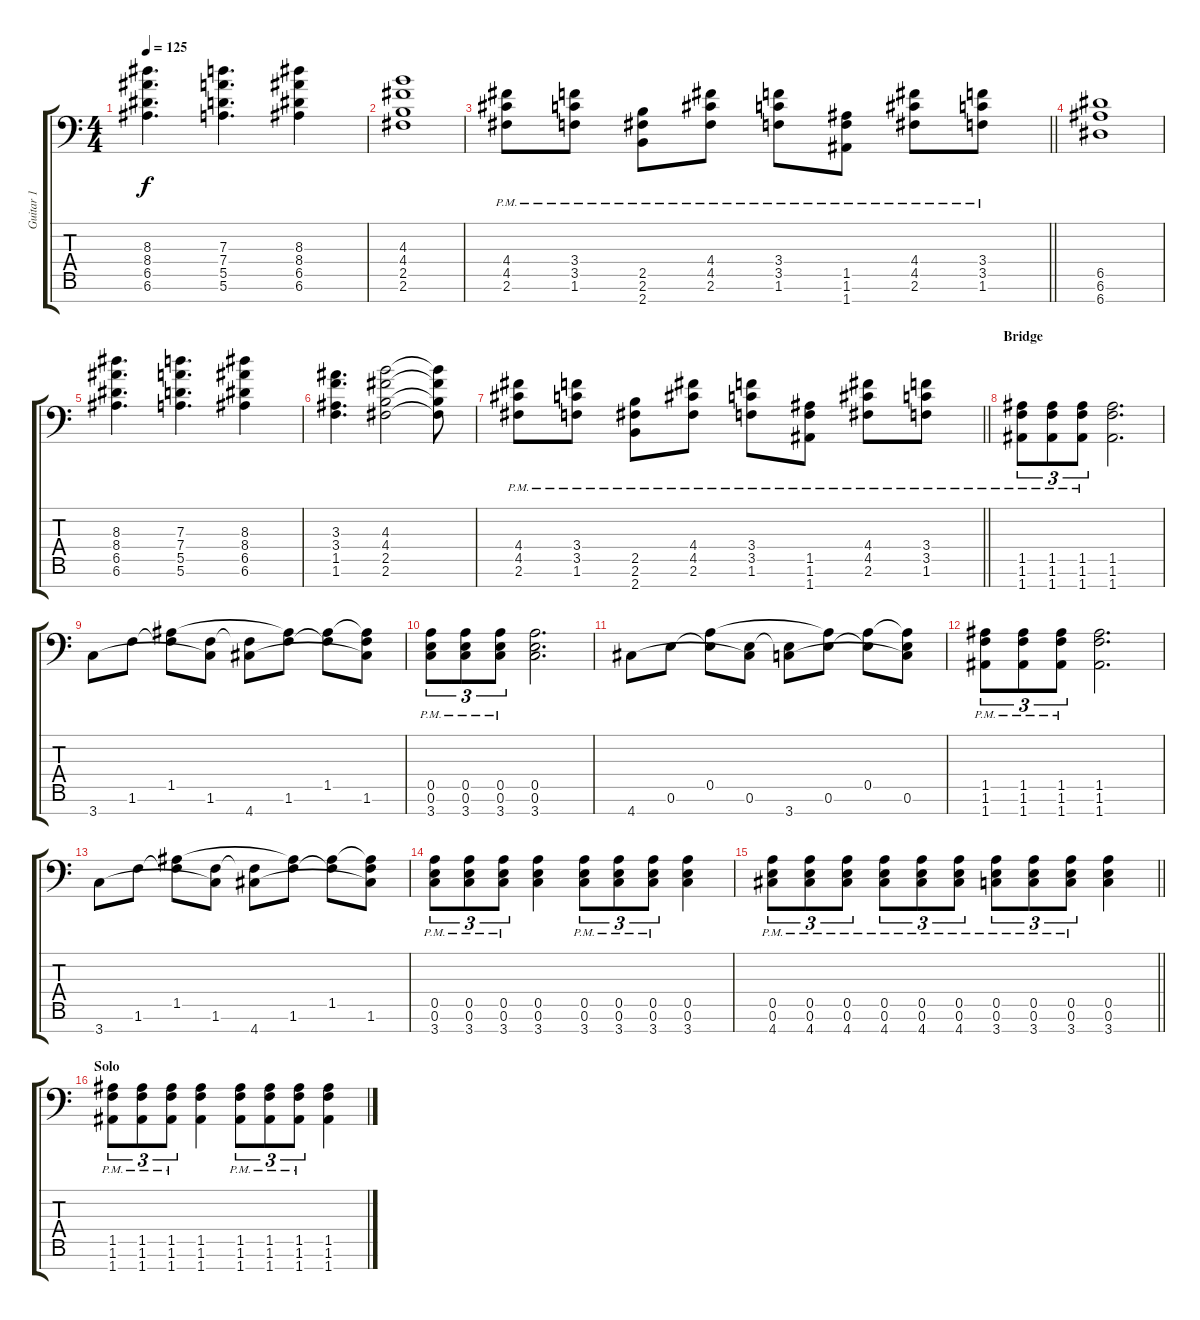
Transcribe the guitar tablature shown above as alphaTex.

\track ("Guitar 1" "Guitar 1") {instrument overdrivenguitar}
\staff {score tabs}
\tuning (E4 B3 G3 D3 A2 E2 A1) {hide}
\ts (4 4)
\tempo 125
\clef f4
\ks c
(8.3 8.4 6.5 6.6).4{d dy f} (7.3 7.4 5.5 5.6).4{d} (8.3 8.4 6.5 6.6).4 |
(4.3 4.4 2.5 2.6).1 |
\barLineRight lightlight
(4.4{pm} 4.5{pm} 2.6{pm}).8 (3.4{pm} 3.5{pm} 1.6{pm}).8 (2.5{pm} 2.6{pm} 2.7{pm}).8 (4.4{pm} 4.5{pm} 2.6{pm}).8 (3.4{pm} 3.5{pm} 1.6{pm}).8 (1.5{pm} 1.6{pm} 1.7{pm}).8 (4.4{pm} 4.5{pm} 2.6{pm}).8 (3.4{pm} 3.5{pm} 1.6{pm}).8 |
(6.5 6.6 6.7).1 |
(8.3 8.4 6.5 6.6).4{d} (7.3 7.4 5.5 5.6).4{d} (8.3 8.4 6.5 6.6).4 |
(3.3 3.4 1.5 1.6).4{d} (4.3 4.4 2.5 2.6).2 (4.3{t} 4.4{t} 2.5{t} 2.6{t}).8 |
\barLineRight lightlight
(4.4{pm} 4.5{pm} 2.6{pm}).8 (3.4{pm} 3.5{pm} 1.6{pm}).8 (2.5{pm} 2.6{pm} 2.7{pm}).8 (4.4{pm} 4.5{pm} 2.6{pm}).8 (3.4{pm} 3.5{pm} 1.6{pm}).8 (1.5{pm} 1.6{pm} 1.7{pm}).8 (4.4{pm} 4.5{pm} 2.6{pm}).8 (3.4{pm} 3.5{pm} 1.6{pm}).8 |
\section ("" "Bridge")
(1.5{pm} 1.6{pm} 1.7{pm}).8{tu (3 2)} (1.5{pm} 1.6{pm} 1.7{pm}).8{tu (3 2)} (1.5{pm} 1.6{pm} 1.7{pm}).8{tu (3 2)} (1.5 1.6 1.7).2{d} |
3.7.8 1.6.8 (1.5 1.6{t}).8 (1.6 3.7{t}).8 (1.6{t} 4.7).8 (1.5{t} 1.6).8 (1.5 1.6{t}).8 (1.5{t} 1.6 4.7{t}).8 |
(0.5{pm} 0.6{pm} 3.7{pm}).8{tu (3 2)} (0.5{pm} 0.6{pm} 3.7{pm}).8{tu (3 2)} (0.5{pm} 0.6{pm} 3.7{pm}).8{tu (3 2)} (0.5 0.6 3.7).2{d} |
4.7.8 0.6.8 (0.5 0.6{t}).8 (0.6 4.7{t}).8 (0.6{t} 3.7).8 (0.5{t} 0.6).8 (0.5 0.6{t}).8 (0.5{t} 0.6 3.7{t}).8 |
(1.5{pm} 1.6{pm} 1.7{pm}).8{tu (3 2)} (1.5{pm} 1.6{pm} 1.7{pm}).8{tu (3 2)} (1.5{pm} 1.6{pm} 1.7{pm}).8{tu (3 2)} (1.5 1.6 1.7).2{d} |
3.7.8 1.6.8 (1.5 1.6{t}).8 (1.6 3.7{t}).8 (1.6{t} 4.7).8 (1.5{t} 1.6).8 (1.5 1.6{t}).8 (1.5{t} 1.6 4.7{t}).8 |
(0.5{pm} 0.6{pm} 3.7{pm}).8{tu (3 2)} (0.5{pm} 0.6{pm} 3.7{pm}).8{tu (3 2)} (0.5{pm} 0.6{pm} 3.7{pm}).8{tu (3 2)} (0.5 0.6 3.7).4 (0.5{pm} 0.6{pm} 3.7{pm}).8{tu (3 2)} (0.5{pm} 0.6{pm} 3.7{pm}).8{tu (3 2)} (0.5{pm} 0.6{pm} 3.7{pm}).8{tu (3 2)} (0.5 0.6 3.7).4 |
\barLineRight lightlight
(0.5{pm} 0.6{pm} 4.7{pm}).8{tu (3 2)} (0.5{pm} 0.6{pm} 4.7{pm}).8{tu (3 2)} (0.5{pm} 0.6{pm} 4.7{pm}).8{tu (3 2)} (0.5{pm} 0.6{pm} 4.7{pm}).8{tu (3 2)} (0.5{pm} 0.6{pm} 4.7{pm}).8{tu (3 2)} (0.5{pm} 0.6{pm} 4.7{pm}).8{tu (3 2)} (0.5{pm} 0.6{pm} 3.7{pm}).8{tu (3 2)} (0.5{pm} 0.6{pm} 3.7{pm}).8{tu (3 2)} (0.5{pm} 0.6{pm} 3.7{pm}).8{tu (3 2)} (0.5 0.6 3.7).4 |
\section ("" "Solo")
(1.5{pm} 1.6{pm} 1.7{pm}).8{tu (3 2)} (1.5{pm} 1.6{pm} 1.7{pm}).8{tu (3 2)} (1.5{pm} 1.6{pm} 1.7{pm}).8{tu (3 2)} (1.5 1.6 1.7).4 (1.5{pm} 1.6{pm} 1.7{pm}).8{tu (3 2)} (1.5{pm} 1.6{pm} 1.7{pm}).8{tu (3 2)} (1.5{pm} 1.6{pm} 1.7{pm}).8{tu (3 2)} (1.5 1.6 1.7).4
